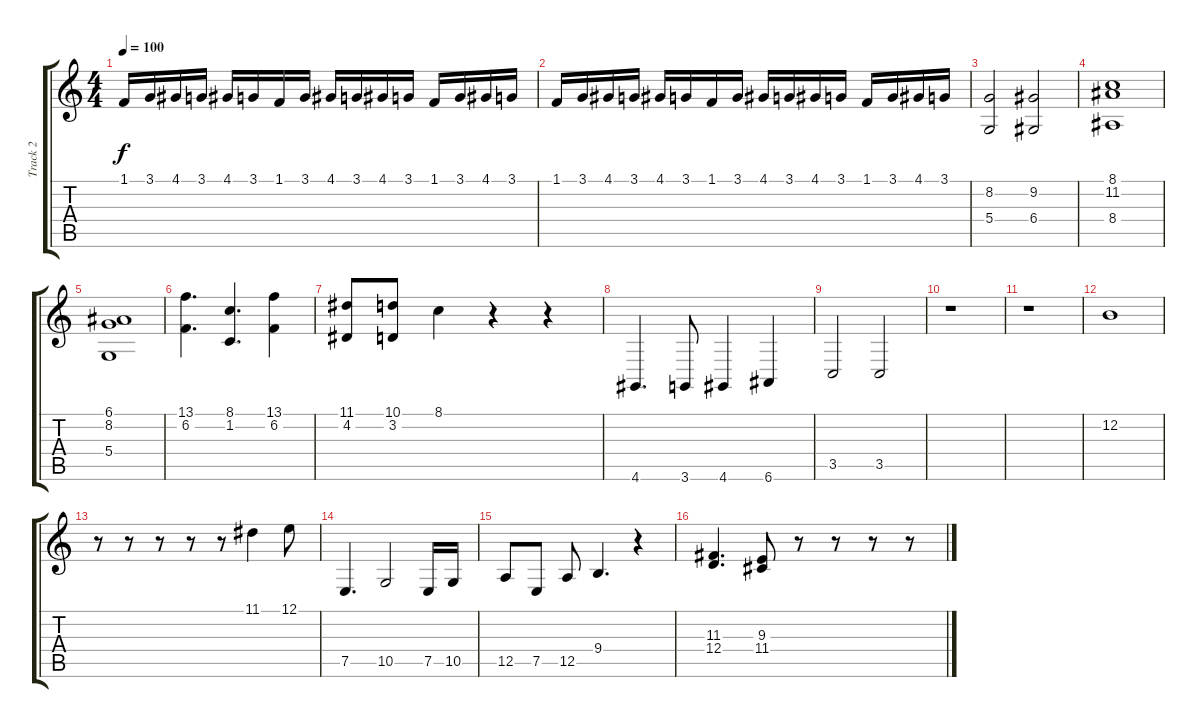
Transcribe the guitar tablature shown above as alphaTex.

\track ("Track 2" "Track 2") {instrument stringensemble1}
\staff {score tabs}
\tuning (E4 B3 G3 D3 A2 E2) {hide}
\ts (4 4)
\tempo 100
\clef g2
\ks c
1.1.16{dy f} 3.1.16 4.1.16 3.1.16 4.1.16 3.1.16 1.1.16 3.1.16 4.1.16 3.1.16 4.1.16 3.1.16 1.1.16 3.1.16 4.1.16 3.1.16 |
1.1.16 3.1.16 4.1.16 3.1.16 4.1.16 3.1.16 1.1.16 3.1.16 4.1.16 3.1.16 4.1.16 3.1.16 1.1.16 3.1.16 4.1.16 3.1.16 |
(8.2 5.4).2 (9.2 6.4).2 |
(8.1 11.2 8.4).1 |
(6.1 8.2 5.4).1 |
(13.1 6.2).4{d} (8.1 1.2).4{d} (13.1 6.2).4 |
(11.1 4.2).8 (10.1 3.2).8 8.1.4 r.4 r.4 |
4.6.4{d} 3.6.8 4.6.4 6.6.4 |
3.5.2 3.5.2 |
r.1 |
r.1 |
12.2.1 |
r.8 r.8 r.8 r.8 r.8 11.1.4 12.1.8 |
7.5.4{d} 10.5.2 7.5.16 10.5.16 |
12.5.8 7.5.8 12.5.8 9.4.4{d} r.4 |
(11.3 12.4).4{d} (9.3 11.4).8 r.8 r.8 r.8 r.8
